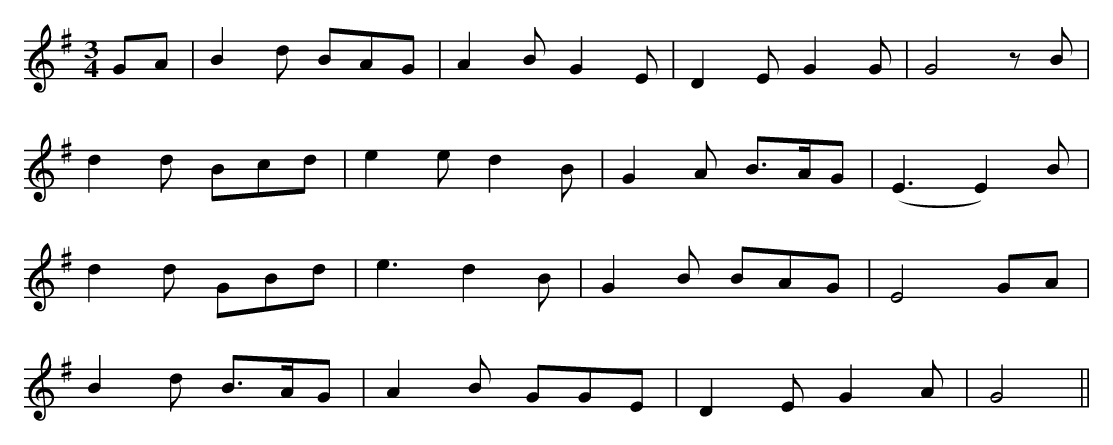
X:1
M:3/4
K:G
GA | B2d BAG | A2B G2E | D2E G2G | G4 z B |
d2d Bcd | e2e d2B | G2A B>AG | (E3 E2)B |
d2d GBd | e3 d2B | G2B BAG | E4 GA |
 B2d B>AG | A2B GGE | D2E G2A | G4 ||
